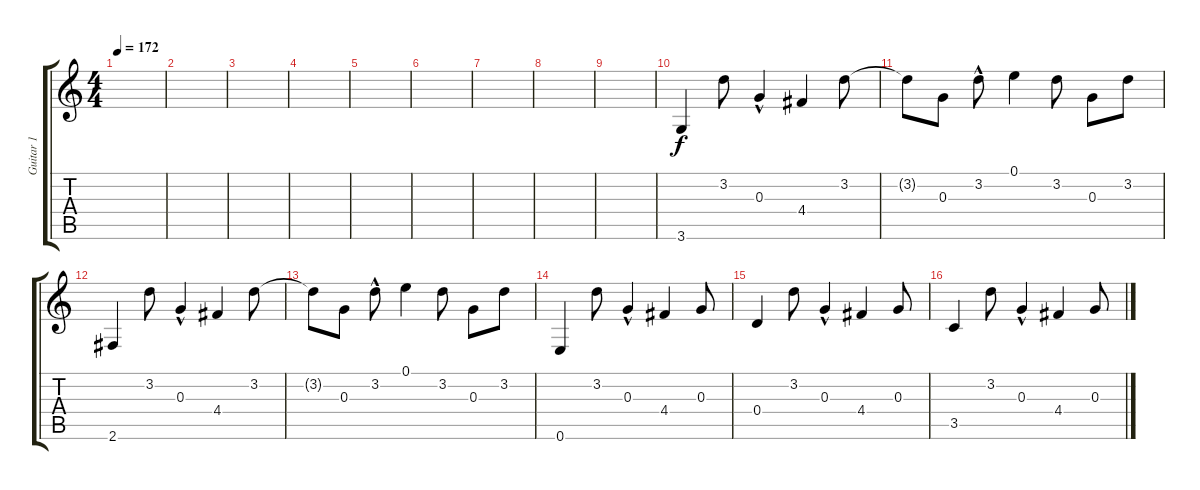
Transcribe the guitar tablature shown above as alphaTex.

\track ("Guitar 1" "Guitar 1") {instrument acousticguitarsteel}
\staff {score tabs}
\tuning (E4 B3 G3 D3 A2 E2) {hide}
\ts (4 4)
\tempo 172
\clef g2
\ks c
|
|
|
|
|
|
|
|
|
3.6.4 3.2.8 0.3{hac}.4 4.4.4 3.2.8 |
3.2{t}.8 0.3.8 3.2{hac}.8 0.1.4 3.2.8 0.3.8 3.2.8 |
2.6.4 3.2.8 0.3{hac}.4 4.4.4 3.2.8 |
3.2{t}.8 0.3.8 3.2{hac}.8 0.1.4 3.2.8 0.3.8 3.2.8 |
0.6.4 3.2.8 0.3{hac}.4 4.4.4 0.3.8 |
0.4.4 3.2.8 0.3{hac}.4 4.4.4 0.3.8 |
3.5.4 3.2.8 0.3{hac}.4 4.4.4 0.3.8
